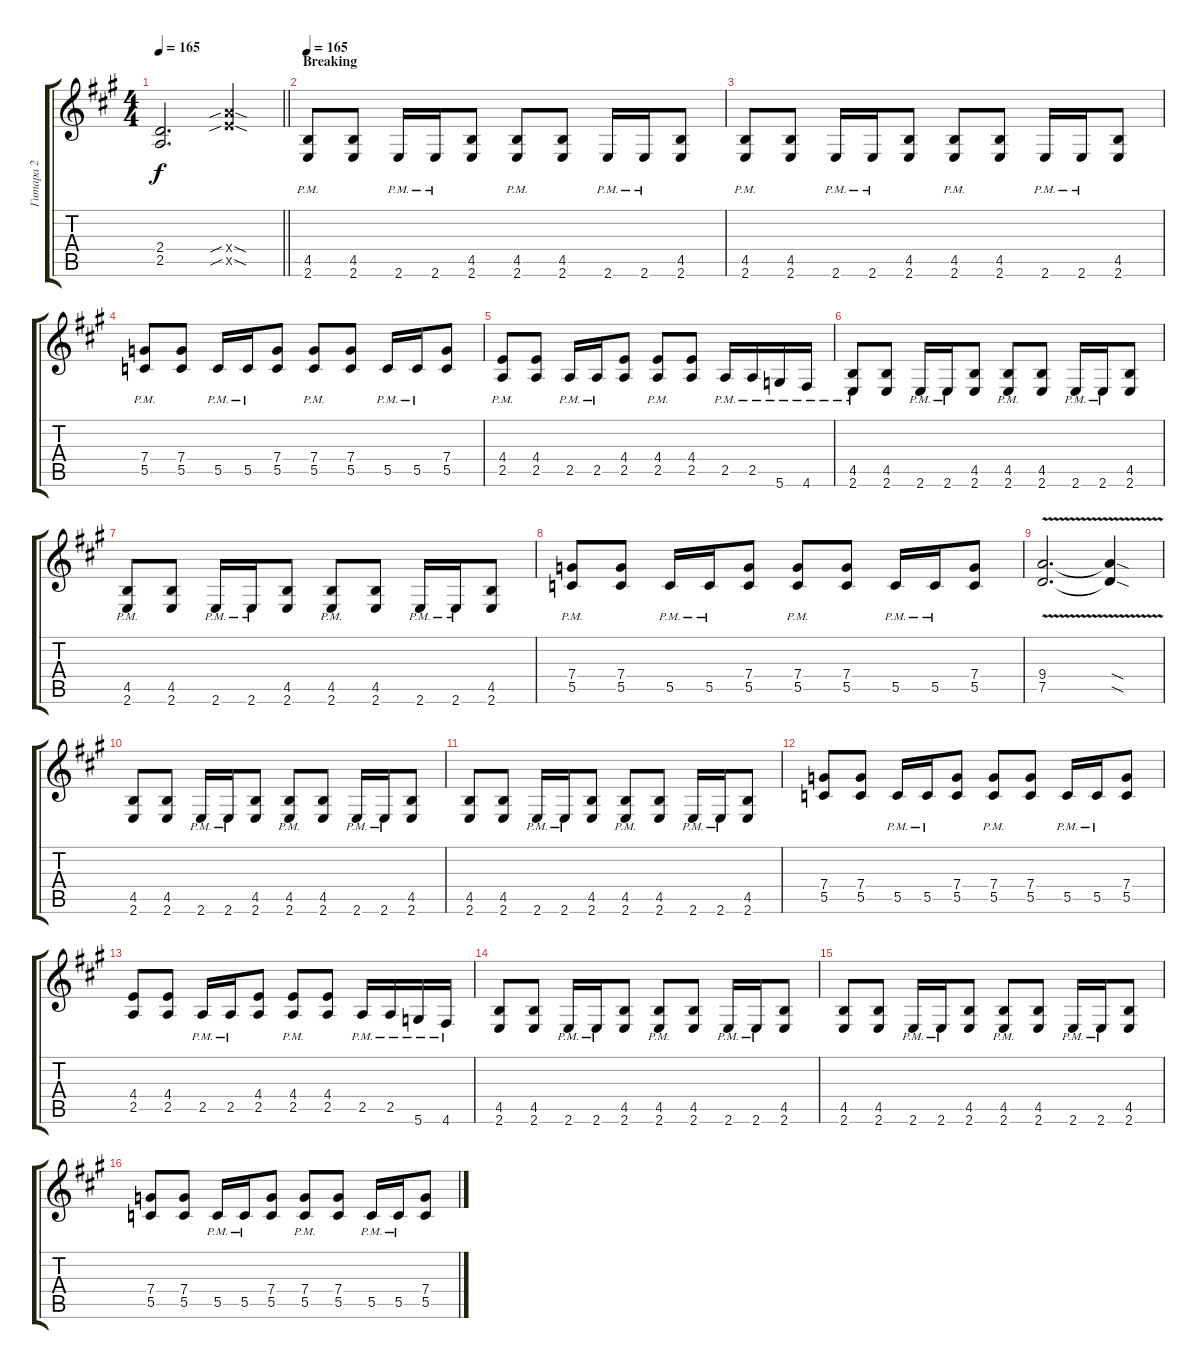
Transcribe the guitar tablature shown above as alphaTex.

\track ("Гитара 2" "Гитара 2") {instrument distortionguitar}
\staff {score tabs}
\tuning (D4 A3 F3 C3 G2 D2) {hide}
\ts (4 4)
\tempo 165
\clef g2
\barLineRight lightlight
\ks f#minor
(2.4{t} 2.5{t}).2{d dy f} (9.4{sib sod x} 9.5{sib sod x}).4 |
\section ("" "Breaking")
\tempo 165
(4.5{pm} 2.6{pm}).8 (4.5 2.6).8 2.6{pm}.16 2.6{pm}.16 (4.5 2.6).8 (4.5{pm} 2.6{pm}).8 (4.5 2.6).8 2.6{pm}.16 2.6{pm}.16 (4.5 2.6).8 |
(4.5{pm} 2.6{pm}).8 (4.5 2.6).8 2.6{pm}.16 2.6{pm}.16 (4.5 2.6).8 (4.5{pm} 2.6{pm}).8 (4.5 2.6).8 2.6{pm}.16 2.6{pm}.16 (4.5 2.6).8 |
(7.4{pm} 5.5{pm}).8 (7.4 5.5).8 5.5{pm}.16 5.5{pm}.16 (7.4 5.5).8 (7.4{pm} 5.5{pm}).8 (7.4 5.5).8 5.5{pm}.16 5.5{pm}.16 (7.4 5.5).8 |
(4.4{pm} 2.5{pm}).8 (4.4 2.5).8 2.5{pm}.16 2.5{pm}.16 (4.4 2.5).8 (4.4{pm} 2.5{pm}).8 (4.4 2.5).8 2.5{pm}.16 2.5{pm}.16 5.6{pm}.16 4.6{pm}.16 |
(4.5{pm} 2.6{pm}).8 (4.5 2.6).8 2.6{pm}.16 2.6{pm}.16 (4.5 2.6).8 (4.5{pm} 2.6{pm}).8 (4.5 2.6).8 2.6{pm}.16 2.6{pm}.16 (4.5 2.6).8 |
(4.5{pm} 2.6{pm}).8 (4.5 2.6).8 2.6{pm}.16 2.6{pm}.16 (4.5 2.6).8 (4.5{pm} 2.6{pm}).8 (4.5 2.6).8 2.6{pm}.16 2.6{pm}.16 (4.5 2.6).8 |
(7.4{pm} 5.5{pm}).8 (7.4 5.5).8 5.5{pm}.16 5.5{pm}.16 (7.4 5.5).8 (7.4{pm} 5.5{pm}).8 (7.4 5.5).8 5.5{pm}.16 5.5{pm}.16 (7.4 5.5).8 |
(9.4{v} 7.5{v}).2{d} (9.4{sod t} 7.5{sod t}).4 |
(4.5 2.6).8 (4.5 2.6).8 2.6{pm}.16 2.6{pm}.16 (4.5 2.6).8 (4.5{pm} 2.6{pm}).8 (4.5 2.6).8 2.6{pm}.16 2.6{pm}.16 (4.5 2.6).8 |
(4.5 2.6).8 (4.5 2.6).8 2.6{pm}.16 2.6{pm}.16 (4.5 2.6).8 (4.5{pm} 2.6{pm}).8 (4.5 2.6).8 2.6{pm}.16 2.6{pm}.16 (4.5 2.6).8 |
(7.4 5.5).8 (7.4 5.5).8 5.5{pm}.16 5.5{pm}.16 (7.4 5.5).8 (7.4{pm} 5.5{pm}).8 (7.4 5.5).8 5.5{pm}.16 5.5{pm}.16 (7.4 5.5).8 |
(4.4 2.5).8 (4.4 2.5).8 2.5{pm}.16 2.5{pm}.16 (4.4 2.5).8 (4.4{pm} 2.5{pm}).8 (4.4 2.5).8 2.5{pm}.16 2.5{pm}.16 5.6{pm}.16 4.6{pm}.16 |
(4.5 2.6).8 (4.5 2.6).8 2.6{pm}.16 2.6{pm}.16 (4.5 2.6).8 (4.5{pm} 2.6{pm}).8 (4.5 2.6).8 2.6{pm}.16 2.6{pm}.16 (4.5 2.6).8 |
(4.5 2.6).8 (4.5 2.6).8 2.6{pm}.16 2.6{pm}.16 (4.5 2.6).8 (4.5{pm} 2.6{pm}).8 (4.5 2.6).8 2.6{pm}.16 2.6{pm}.16 (4.5 2.6).8 |
(7.4 5.5).8 (7.4 5.5).8 5.5{pm}.16 5.5{pm}.16 (7.4 5.5).8 (7.4{pm} 5.5{pm}).8 (7.4 5.5).8 5.5{pm}.16 5.5{pm}.16 (7.4 5.5).8
